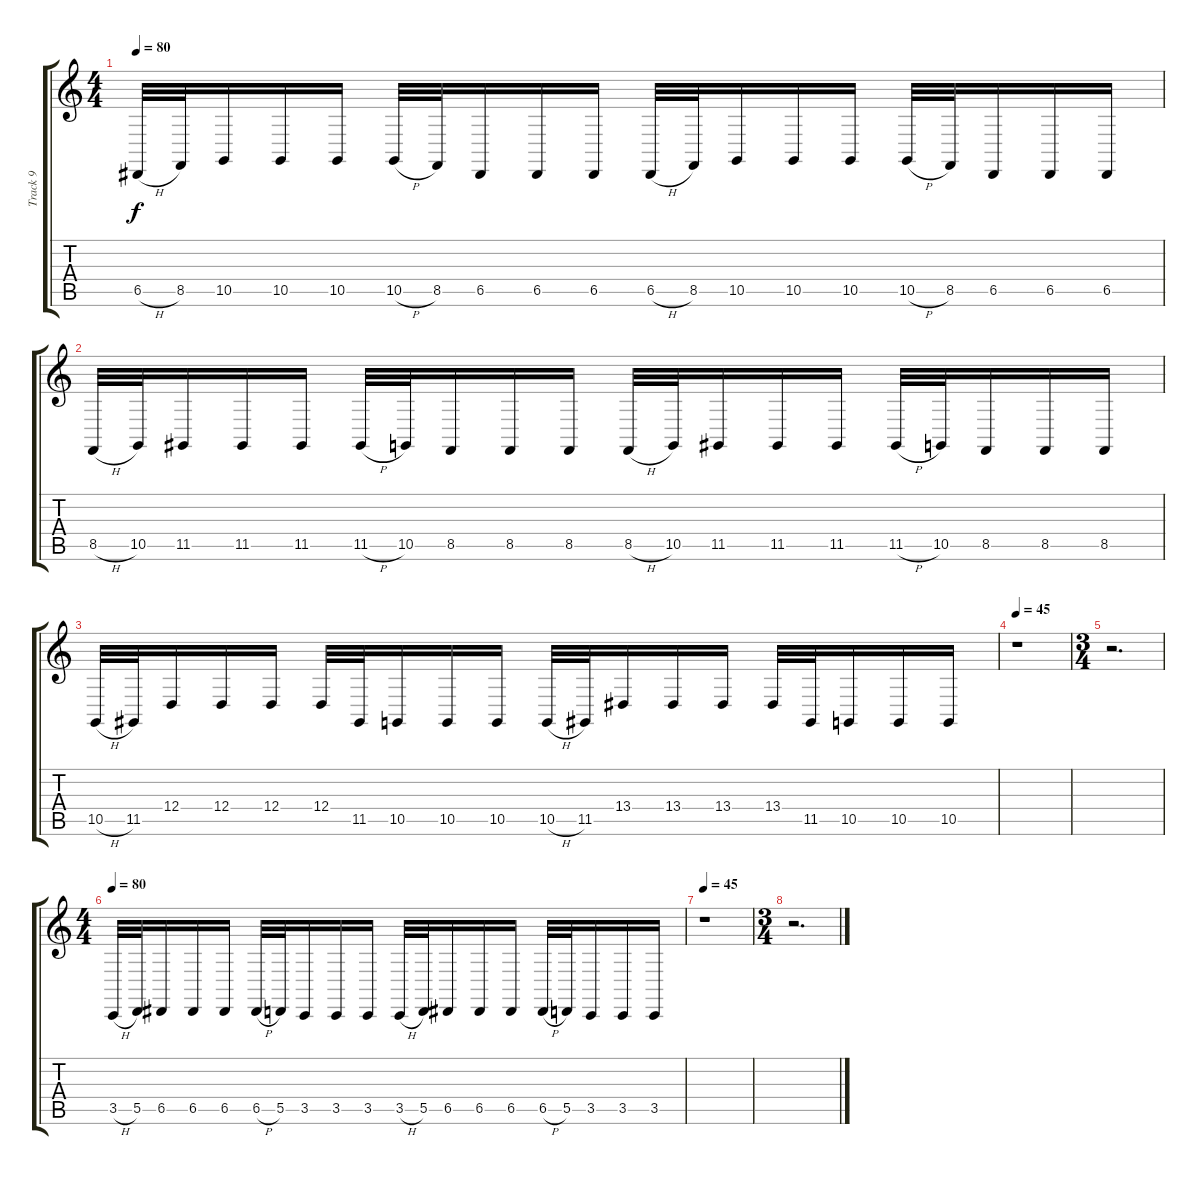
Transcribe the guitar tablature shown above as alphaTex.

\track ("Track 9" "Track 9") {instrument acousticgrandpiano}
\staff {score tabs}
\tuning (E3 B2 G2 D2 A1 D2) {hide}
\ts (4 4)
\tempo 80
\clef g2
\ks c
6.5{h}.32{dy f} 8.5.32 10.5.16 10.5.16 10.5.16 10.5{h}.32 8.5.32 6.5.16 6.5.16 6.5.16 6.5{h}.32 8.5.32 10.5.16 10.5.16 10.5.16 10.5{h}.32 8.5.32 6.5.16 6.5.16 6.5.16 |
8.5{h}.32 10.5.32 11.5.16 11.5.16 11.5.16 11.5{h}.32 10.5.32 8.5.16 8.5.16 8.5.16 8.5{h}.32 10.5.32 11.5.16 11.5.16 11.5.16 11.5{h}.32 10.5.32 8.5.16 8.5.16 8.5.16 |
10.5{h}.32 11.5.32 12.4.16 12.4.16 12.4.16 12.4.32 11.5.32 10.5.16 10.5.16 10.5.16 10.5{h}.32 11.5.32 13.4.16 13.4.16 13.4.16 13.4.32 11.5.32 10.5.16 10.5.16 10.5.16 |
\tempo 45
r.1 |
\ts (3 4)
r.2{d} |
\ts (4 4)
\tempo 80
3.5{h}.32 5.5.32 6.5.16 6.5.16 6.5.16 6.5{h}.32 5.5.32 3.5.16 3.5.16 3.5.16 3.5{h}.32 5.5.32 6.5.16 6.5.16 6.5.16 6.5{h}.32 5.5.32 3.5.16 3.5.16 3.5.16 |
\tempo 45
r.1 |
\ts (3 4)
r.2{d}
